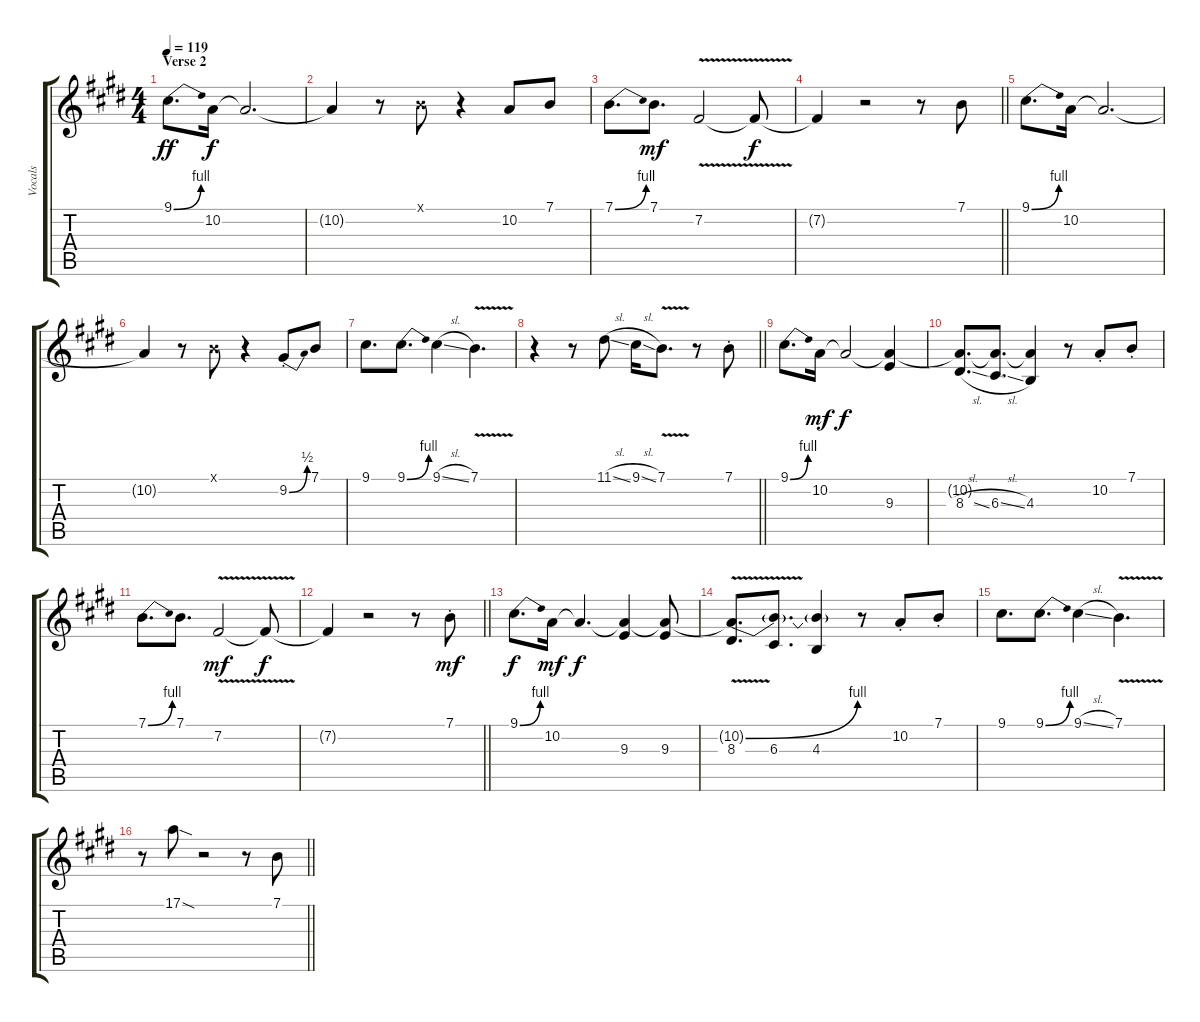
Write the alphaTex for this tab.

\track ("Vocals" "Vocals") {instrument lead1square bank 255}
\staff {score tabs}
\tuning (E4 B3 G3 D3 A2 E2) {hide}
\ts (4 4)
\section ("" "Verse 2")
\tempo 119
\clef g2
\ks e
9.1{be (bend 0 0 60 4)}.8{d dy ff} 10.2.16{dy f} 10.2{t}.2{d} |
10.2{t}.4 r.8 7.1{x}.8 r.4 10.2.8 7.1.8 |
7.1{be (bend 0 0 60 4)}.8{d} 7.1.8{d dy mf} 7.2{v}.2 7.2{t}.8{dy f} |
\barLineRight lightlight
7.2{t}.4 r.2 r.8 7.1.8 |
9.1{be (bend 0 0 60 4)}.8{d} 10.2.16 10.2{t}.2{d} |
10.2{t}.4 r.8 7.1{x}.8 r.4 9.2{be (bend 0 0 60 2) st}.8 7.1.8 |
9.1.8{d} 9.1{be (bend 0 0 60 4)}.8{d} 9.1{sl}.4 7.1{v}.4{d} |
\barLineRight lightlight
r.4 r.8 11.1{sl}.8 9.1{sl}.16 7.1{v}.8{d} r.8 7.1{st}.8 |
9.1{be (bend 0 0 60 4)}.8{d} 10.2.16{dy mf} 10.2{t}.2{dy f} (10.2{t} 9.3).4 |
(10.2{t} 8.3{sl}).8{d} (10.2{t} 6.3{sl}).8{d} (10.2{t} 4.3).4 r.8 10.2{st}.8 7.1{st}.8 |
7.1{be (bend 0 0 60 4)}.8{d} 7.1.8{d} 7.2{v}.2{dy mf} 7.2{t}.8{dy f} |
\barLineRight lightlight
7.2{t}.4 r.2 r.8 7.1{st}.8{dy mf} |
9.1{be (bend 0 0 60 4)}.8{d dy f} 10.2.16{dy mf} 10.2{t}.4{d dy f} (10.2{t} 9.3).4 (10.2{t} 9.3).8 |
(10.2{be (bend 0 0 60 4) v t} 8.3).8{d} (10.2{t} 6.3).8{d} (10.2{t} 4.3).4 r.8 10.2{st}.8 7.1{st}.8 |
9.1.8{d} 9.1{be (bend 0 0 60 4)}.8{d} 9.1{sl}.4 7.1{v}.4{d} |
\barLineRight lightlight
r.8 17.1{sod}.8 r.2 r.8 7.1.8
